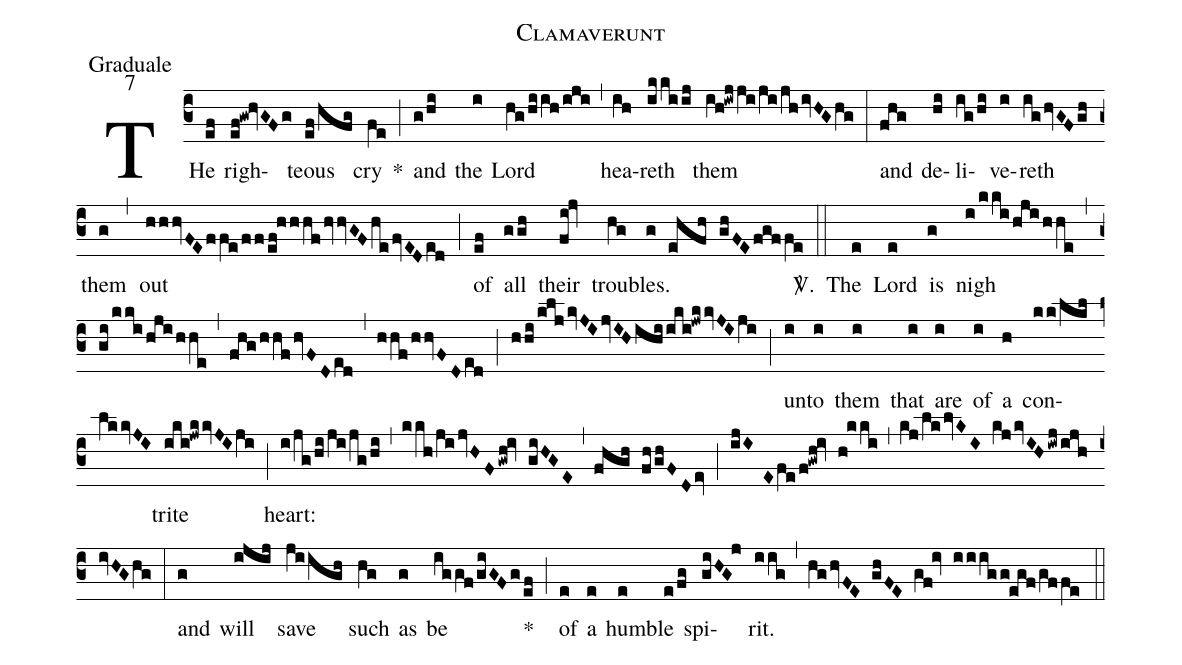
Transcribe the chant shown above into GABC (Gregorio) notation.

name:Clamaverunt;
office-part:Graduale;
mode:7;
%%
(c3) THe(ef) righ(ef!gw!hvGFg)teous(ef/hfg) cry(fe) *(;) and(g/hi) the(i) Lord(hg/hiih/iji) (,) hea(ih)reth(ikkiij) them(ih!iwjji/ji/jh/ivHGhg) (:) and(fhg) de(hi)li(ig/hi)ve(i)reth(ig/hvGFgh) them(g) (,) out(hhhvFE/ffe/ff/ef!hhhf/hvvGF/he/fvED/ed) (;) of(ef) all(ggh) their(fi!jv) trou(hg)bles.(g ehfh ghFEfgffe) <sp>V/</sp>.(::) The(e) Lord(e) is(g) nigh(i/kki/hji/hhe) (,) (gi/kk@i/hji/hhe) (,) (fhg/hhf/hvFDed) (,) (hhf/hhvFDed) (;) (hhi/klj/kvJI/jvIH/ihiiki!jwkkvJI/ji) (;) un(i)to(i) them(i) that(i) are(i) of(i) a(h) con(kk/lkllkkvJI)trite(iki!jwkkvJIji) (;) heart:(i/jg/hi/ji/jg/hi) (,) (kkh/ji/jvHF/gwh!iv giHGE) (,) (fhgh fh/ghFDev) (;) (ijIE/fe/f!gwh!iv h!kki) (,) (kj/lk/lvKI kj/kvIH/iwj/ijh/ivHG/hg) (:) and(g) will(ijij) save(jiigh) such(hg) as(g) be(iggf/giGFg/ef) *(;) of(e) a(e) hum(e)ble(e/fg) spi(giHG!j)rit.(iig) (,) (hg/hvFE ghFE gf!iv iiigg!egf/gffe) (::)
